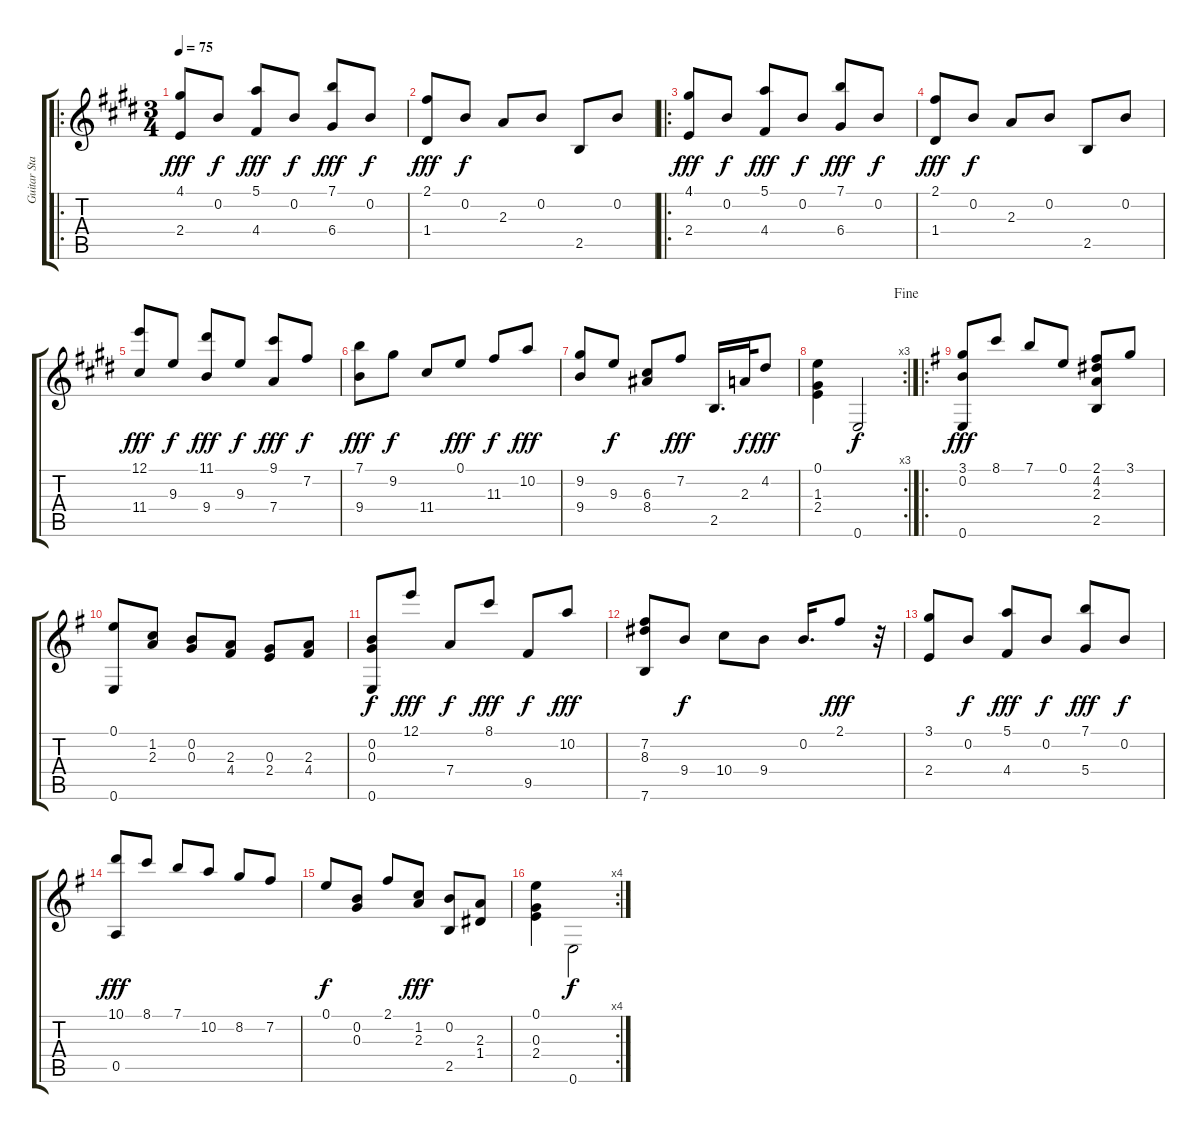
\track ("Guitar Standard" "Guitar Sta") {instrument acousticguitarnylon}
\staff {score tabs}
\tuning (E4 B3 G3 D3 A2 E2) {hide}
\ro
\ts (3 4)
\tempo 75
\clef g2
\ks e
(4.1 2.4).8{dy fff instrument acousticguitarnylon beam Up} 0.2.8{dy f} (5.1 4.4).8{dy fff beam Up} 0.2.8{dy f} (7.1 6.4).8{dy fff beam Up} 0.2.8{dy f} |
(2.1 1.4).8{dy fff beam Up} 0.2.8{dy f} 2.3.8 0.2.8 2.5.8 0.2.8 |
\ro
(4.1 2.4).8{dy fff beam Up} 0.2.8{dy f} (5.1 4.4).8{dy fff beam Up} 0.2.8{dy f} (7.1 6.4).8{dy fff beam Up} 0.2.8{dy f} |
(2.1 1.4).8{dy fff beam Up} 0.2.8{dy f} 2.3.8 0.2.8 2.5.8 0.2.8 |
(12.1 11.4).8{dy fff beam Up} 9.3.8{dy f} (11.1 9.4).8{dy fff beam Up} 9.3.8{dy f} (9.1 7.4).8{dy fff beam Up} 7.2.8{dy f} |
(7.1 9.4).8{dy fff} 9.2.8{dy f} 11.4.8 0.1.8{dy fff beam Up} 11.3.8{dy f} 10.2.8{dy fff beam Up} |
(9.2 9.4).8{beam Up} 9.3.8{dy f} (6.3 8.4).8 7.2.8{dy fff beam Up} 2.5.16{d} 2.3.32{dy f} 4.2.8{dy fff beam Up} |
\rc 3
\jump fine
(0.1 1.3 2.4).4{beam Down} 0.6.2{dy f} |
\ro
\ks g
(3.1 0.2 0.6).8{dy fff beam Up} 8.1.8{beam Up} 7.1.8{beam Up} 0.1.8{beam Up} (2.1 4.2 2.3 2.5).8 3.1.8{beam Up} |
(0.1 0.6).8 (1.2 2.3).8 (0.2 0.3).8 (2.3 4.4).8 (0.3 2.4).8 (2.3 4.4).8 |
(0.2 0.3 0.6).8{dy f} 12.1.8{dy fff beam Up} 7.4.8{dy f} 8.1.8{dy fff beam Up} 9.5.8{dy f} 10.2.8{dy fff beam Up} |
(7.2 8.3 7.6).8 9.4.8{dy f} 10.4.8 9.4.8 0.2.16{d} 2.1.8{dy fff beam Up} r.32 |
(3.1 2.4).8{beam Up} 0.2.8{dy f} (5.1 4.4).8{dy fff beam Up} 0.2.8{dy f} (7.1 5.4).8{dy fff beam Up} 0.2.8{dy f} |
(10.1 0.5).8{dy fff beam Up} 8.1.8{beam Up} 7.1.8{beam Up} 10.2.8{beam Up} 8.2.8{beam Up} 7.2.8{beam Up} |
0.1.8{dy f beam Up} (0.2 0.3).8 2.1.8{beam Up} (1.2 2.3).8{dy fff} (0.2 2.5).8 (2.3 1.4).8{beam Up} |
\rc 4
(0.1 0.3 2.4).4{beam Down} 0.6.2{dy f beam Down}
